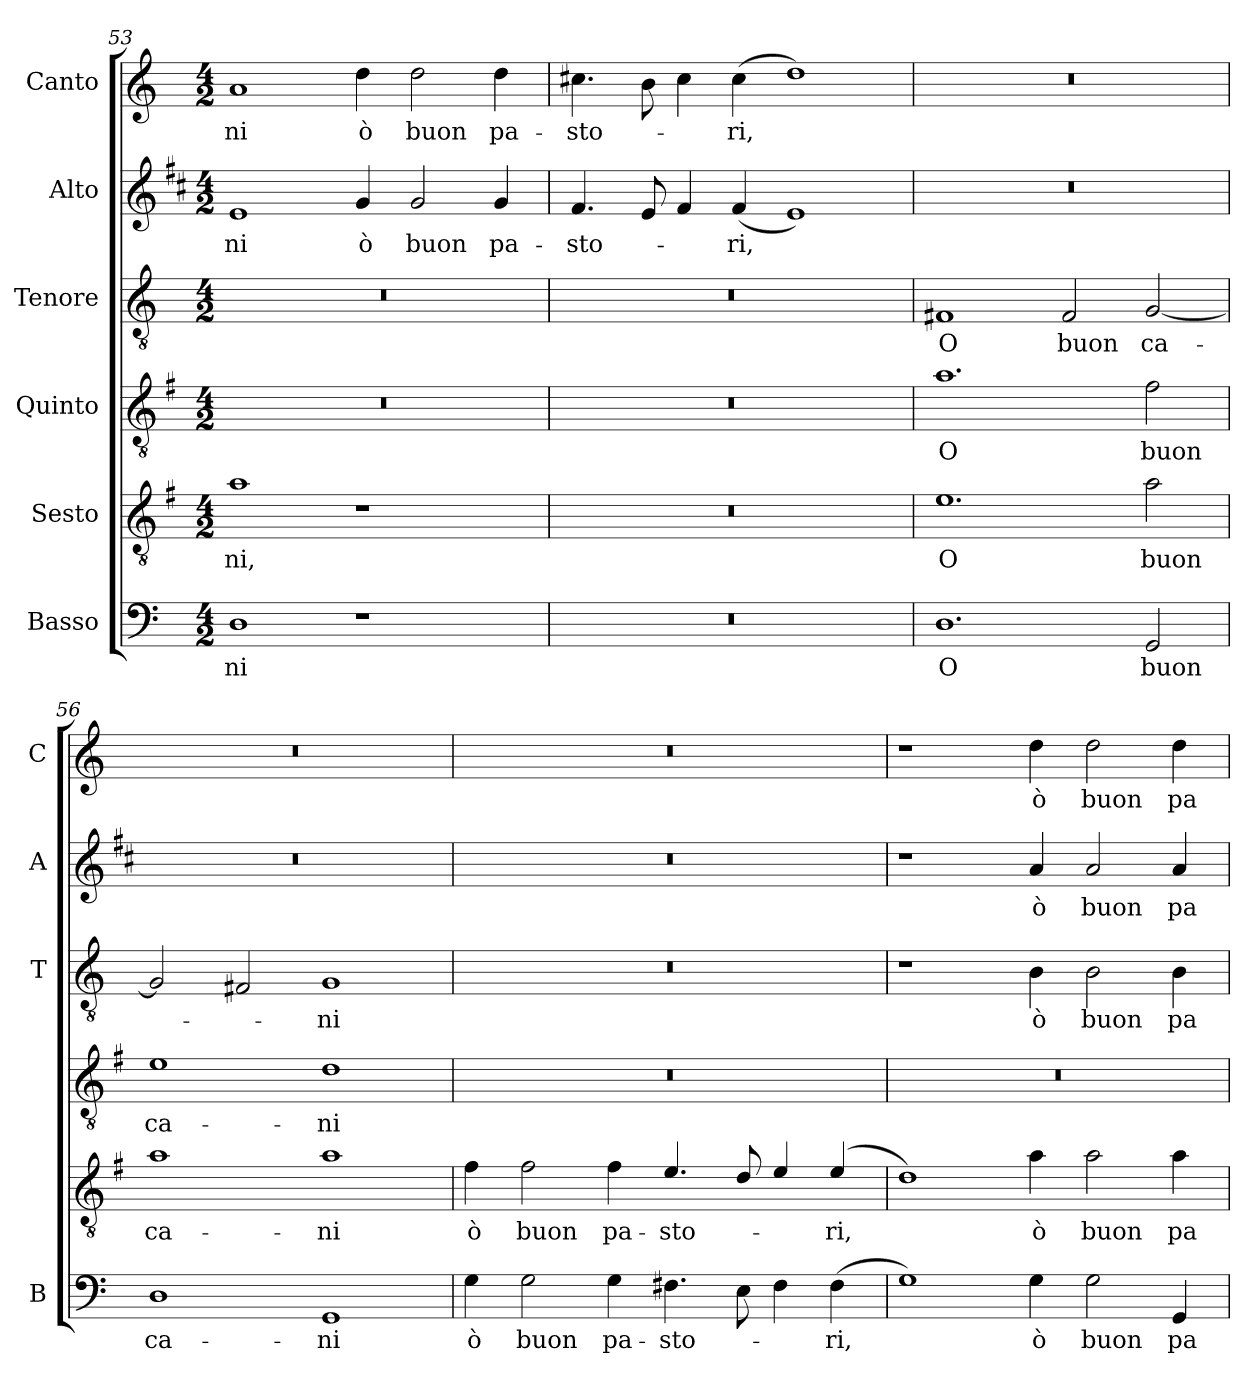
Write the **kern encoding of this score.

**kern	**text	**kern	**text	**kern	**text	**kern	**text	**kern	**text	**kern	**text
*part6	*part6	*part5	*part5	*part4	*part4	*part3	*part3	*part2	*part2	*part1	*part1
*staff6	*staff6	*staff5	*staff5	*staff4	*staff4	*staff3	*staff3	*staff2	*staff2	*staff1	*staff1
*I"Basso	*	*I"Sesto	*	*I"Quinto	*	*I"Tenore	*	*I"Alto	*	*I"Canto	*
*I'B	*	*	*	*	*	*I'T	*	*I'A	*	*I'C	*
*clefF4	*	*clefGv2	*	*clefGv2	*	*clefGv2	*	*clefG2	*	*clefG2	*
*	*	*ITrd4c7	*	*ITrd4c7	*	*	*	*ITrd1c2	*	*	*
*k[]	*	*k[]	*	*k[]	*	*k[]	*	*k[]	*	*k[]	*
*C:	*	*C:	*	*C:	*	*C:	*	*C:	*	*C:	*
*M4/2	*	*M4/2	*	*M4/2	*	*M4/2	*	*M4/2	*	*M4/2	*
=53	=53	=53	=53	=53	=53	=53	=53	=53	=53	=53	=53
!	!LO:LY:b	!	!LO:LY:b	!	!	!	!	!	!LO:LY:b	!	!LO:LY:b
1D	ni	1d	-ni,	0r	.	0r	.	1d	-ni	1a	-ni
!	!	!	!	!	!	!	!	!	!LO:LY:b	!	!LO:LY:b
1r	.	1r	.	.	.	.	.	4f/	ò	4dd\	ò
!	!	!	!	!	!	!	!	!	!LO:LY:b	!	!LO:LY:b
.	.	.	.	.	.	.	.	2f/	buon	2dd\	buon
!	!	!	!	!	!	!	!	!	!LO:LY:b	!	!LO:LY:b
.	.	.	.	.	.	.	.	4f/	pa-	4dd\	pa-
=54	=54	=54	=54	=54	=54	=54	=54	=54	=54	=54	=54
!	!	!	!	!	!	!	!	!	!LO:LY:b	!	!LO:LY:b
0r	.	0r	.	0r	.	0r	.	4.e/	-sto-	4.cc#X\	-sto-
.	.	.	.	.	.	.	.	8d/	.	8b\	.
.	.	.	.	.	.	.	.	4e/	.	4cc#\	.
!	!	!	!	!	!	!	!	!	!LO:LY:b	!	!LO:LY:b
.	.	.	.	.	.	.	.	(<4e/	-ri,	(>4cc#\	-ri,
.	.	.	.	.	.	.	.	1d)	.	1dd)	.
=55	=55	=55	=55	=55	=55	=55	=55	=55	=55	=55	=55
!	!LO:LY:b	!	!LO:LY:b	!	!LO:LY:b	!	!LO:LY:b	!	!	!	!
1.D	O	1.A	O	1.d	O	1F#X	O	0r	.	0r	.
!	!	!	!	!	!	!	!LO:LY:b	!	!	!	!
.	.	.	.	.	.	2F#/	buon	.	.	.	.
!	!LO:LY:b	!	!LO:LY:b	!	!LO:LY:b	!	!LO:LY:b	!	!	!	!
2GG/	buon	2d\	buon	2B\	buon	[2G/	ca-	.	.	.	.
!!LO:LB:g=z
=56	=56	=56	=56	=56	=56	=56	=56	=56	=56	=56	=56
!	!LO:LY:b	!	!LO:LY:b	!	!LO:LY:b	!	!	!	!	!	!
1D	ca-	1d	ca-	1A	ca-	2G/]	.	0r	.	0r	.
.	.	.	.	.	.	2F#X/	.	.	.	.	.
!	!LO:LY:b	!	!LO:LY:b	!	!LO:LY:b	!	!LO:LY:b	!	!	!	!
1GG	-ni	1d	-ni	1G	-ni	1G	-ni	.	.	.	.
=57	=57	=57	=57	=57	=57	=57	=57	=57	=57	=57	=57
!	!LO:LY:b	!	!LO:LY:b	!	!	!	!	!	!	!	!
4G\	ò	4B\	ò	0r	.	0r	.	0r	.	0r	.
!	!LO:LY:b	!	!LO:LY:b	!	!	!	!	!	!	!	!
2G\	buon	2B\	buon	.	.	.	.	.	.	.	.
!	!LO:LY:b	!	!LO:LY:b	!	!	!	!	!	!	!	!
4G\	pa-	4B\	pa-	.	.	.	.	.	.	.	.
!	!LO:LY:b	!	!LO:LY:b	!	!	!	!	!	!	!	!
4.F#X\	-sto-	4.A/	-sto-	.	.	.	.	.	.	.	.
8E\	.	8G/	.	.	.	.	.	.	.	.	.
4F#\	.	4A/	.	.	.	.	.	.	.	.	.
!	!LO:LY:b	!	!LO:LY:b	!	!	!	!	!	!	!	!
(>4F#\	-ri,	(<4A/	-ri,	.	.	.	.	.	.	.	.
=58	=58	=58	=58	=58	=58	=58	=58	=58	=58	=58	=58
1G)	.	1G)	.	0r	.	1r	.	1r	.	1r	.
!	!LO:LY:b	!	!LO:LY:b	!	!	!	!LO:LY:b	!	!LO:LY:b	!	!LO:LY:b
4G\	ò	4d\	ò	.	.	4B\	ò	4g/	ò	4dd\	ò
!	!LO:LY:b	!	!LO:LY:b	!	!	!	!LO:LY:b	!	!LO:LY:b	!	!LO:LY:b
2G\	buon	2d\	buon	.	.	2B\	buon	2g/	buon	2dd\	buon
!	!LO:LY:b	!	!LO:LY:b	!	!	!	!LO:LY:b	!	!LO:LY:b	!	!LO:LY:b
4GG/	pa-	4d\	pa-	.	.	4B\	pa-	4g/	pa-	4dd\	pa-
=	=	=	=	=	=	=	=	=	=	=	=
*-	*-	*-	*-	*-	*-	*-	*-	*-	*-	*-	*-
